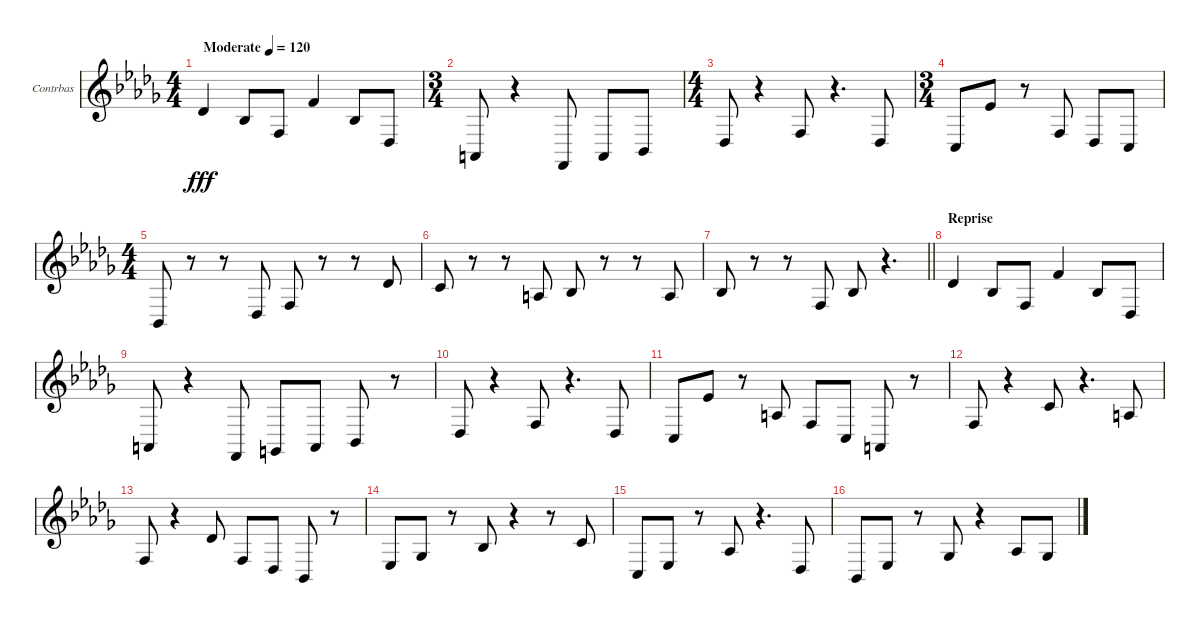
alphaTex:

\bracketExtendMode groupsimilarinstruments
\firstSystemTrackNameOrientation horizontal
\otherSystemsTrackNameOrientation horizontal
\track ("Contrebasse" "Contrbas") {instrument contrabass}
\staff {score}
\tuning (C5 C4 C3 C2 C1 C0 C-1)
\ts (4 4)
\beaming (8 2 2 2 2)
\tempo (120 "Moderate")
\clef g2
\ks bbminor
1.3.4{dy fff instrument contrabass} 10.4.8 5.4.8 5.3.4 10.4.8 1.4.8 |
\ts (3 4)
\beaming (8 2 2 2 2)
9.5.8 r.4 5.5.8 9.5.8 10.5.8 |
\ts (4 4)
\beaming (8 2 2 2 2)
1.4.8 r.4 5.4.8 r.4{d} 1.4.8 |
\ts (3 4)
\beaming (8 2 2 2 2)
0.4.8 3.3.8 r.8 5.4.8 1.4.8 0.4.8 |
\ts (4 4)
\beaming (8 2 2 2 2)
10.5.8 r.8 r.8 1.4.8 5.4.8 r.8 r.8 1.3.8 |
0.3.8 r.8 r.8 9.4.8 10.4.8 r.8 r.8 9.4.8 |
\barLineRight lightlight
10.4.8 r.8 r.8 5.4.8 10.4.8 r.4{d} |
\section ("" "Reprise")
1.3.4 10.4.8 5.4.8 5.3.4 10.4.8 1.4.8 |
9.5.8 r.4 5.5.8 7.5.8 21.6.8 10.5.8 r.8 |
1.4.8 r.4 5.4.8 r.4{d} 1.4.8 |
0.4.8 3.3.8 r.8 9.4.8 5.4.8 0.4.8 9.5.8 r.8 |
5.4.8 r.4 0.3.8 r.4{d} 21.5.8 |
5.4.8 r.4 1.3.8 5.4.8 1.4.8 10.5.8 r.8 |
3.4.8 6.4.8 r.8 10.4.8 r.4 r.8 0.3.8 |
0.4.8 3.4.8 r.8 8.4.8 r.4{d} 1.4.8 |
10.5.8 15.5.8 r.8 6.4.8 r.4 20.5.8 18.5.8
